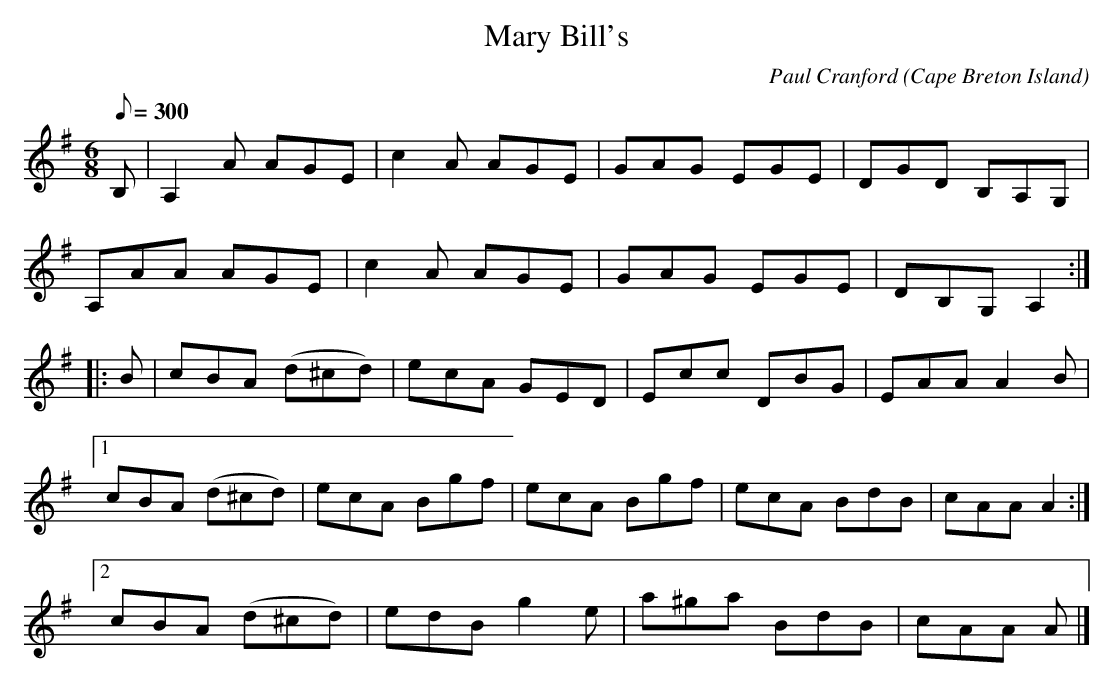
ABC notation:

X:1
T:Mary Bill's
C:Paul Cranford
O:Cape Breton Island
L:1/8
Q:300
M:6/8
K:Ador
B,|A,2 A AGE|c2 A AGE|GAG EGE|DGD B,A,G,|
A,AA AGE|c2 A AGE|GAG EGE|DB,G, A,2:|
|:B|cBA (d^cd)|ecA GED|Ecc DBG|EAA A2 B|
[1cBA (d^cd)|ecA Bgf|ecA Bgf|ecA BdB|cAA A2:|
[2cBA (d^cd)|edB g2e|a^ga BdB|cAA A|]
